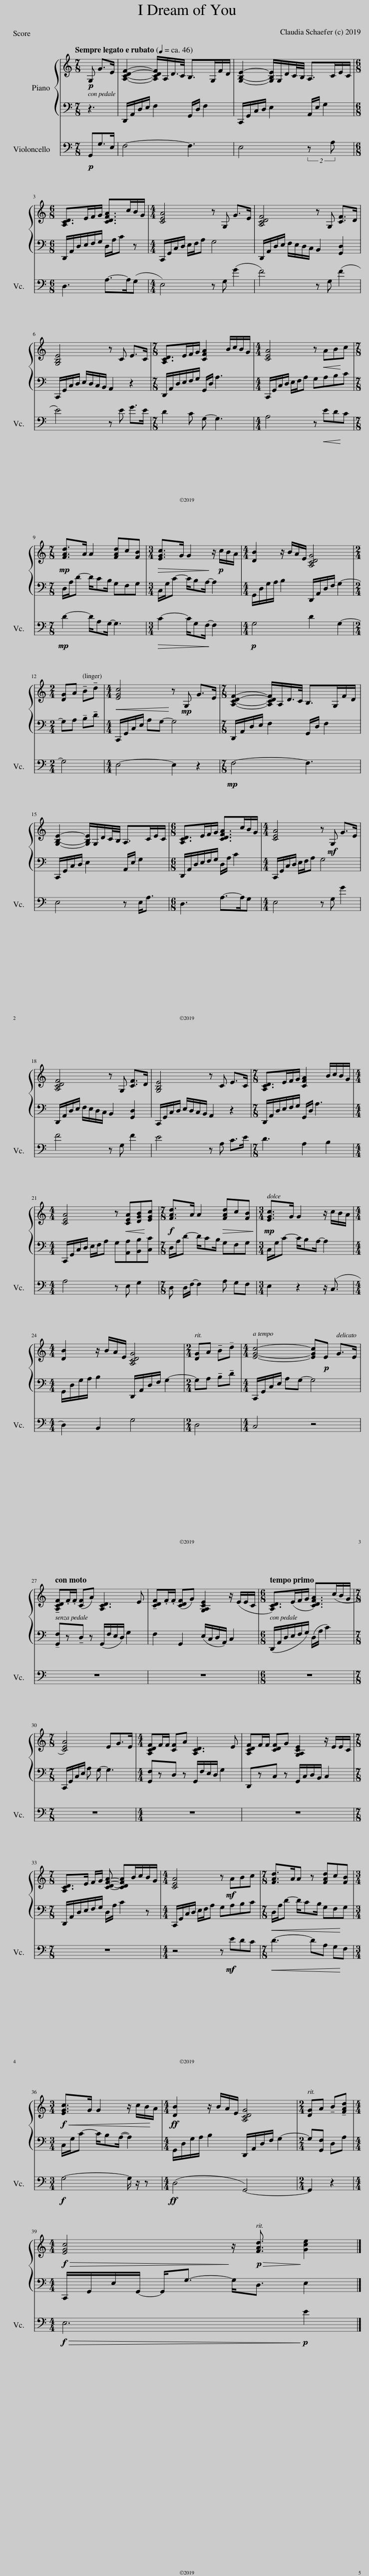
X:1
%%score { 1 | 2 } 3
L:1/8
Q:1/4=46
M:7/8
I:linebreak $
K:C
V:1 treble
V:2 bass
V:3 bass
V:1
!p! G, G>E | [A,CDF]2- [A,CDF]/A,/D/>C/ B,>G,F/D/ | [G,B,E]2- [G,B,E]/G,/D/C/4B,/4 A,>CE/C/ |$[M:6/8] [A,CD]>EF/G/ [CDFA]>cB/G/ |[M:4/4] [CEA]4 z G, G>E | %5
 [A,CDF]4 z G, [CF]>D |$ [G,B,E]4 z C E>C |[M:7/8] [A,CD]>EF/G/ [CFA]2 B/c/B/G/ |[M:4/4] [CEA]4 z!<(! AB!<)!c |$[M:7/8]!mp! [FAd]>A A2 [FAd]c[FB] | %10
[M:3/4]!>(! [EGc]>G G2!>)! z/!p! c/B/A/ |[M:4/4] [DB]2 z/ B/A/E/ [A,CDG]4 |$[M:2/4] [DG]A !tenuto!B!tenuto!d |[M:4/4]!<(! [EGc]4!<)! z!mp! G, G>E |[M:7/8] [A,CDF]2- [A,CDF]/A,/D/>C/ B,>G,F/D/ |$ %15
 [G,B,E]2- [G,B,E]/G,/D/C/4B,/4 A,>CE/C/ |[M:6/8] [A,CD]>EF/G/ [CDFA]>cB/G/ |[M:4/4] [CEA]4 z!mf! G, G>E |$ [A,CDF]4 z G, [CF]>D | [G,B,E]4 z C E>C | %20
[M:7/8] [A,CD]>EF/G/ [CFA]2 B/c/B/G/ |$[M:4/4] [CEA]4 z!<(! [CEA][DGB]!<)![EGc] |[M:7/8]!f! [FAd]>A A2!>(! [FAd]c[FB]!>)! |[M:3/4]!mp! [EGc]>G G2 z/ c/B/A/ |$[M:4/4] [DB]2 z/ B/A/E/ [A,CDG]4 | %25
[M:2/4] [DG]A !tenuto!B!tenuto!d |[M:4/4] [EGc]4- [EGc]!p!E G>E |$ !tenuto![A,CDF].F/.F/ ([CF]A) [A,CD]3 E | !tenuto![CDF].F/.F/ ([CDF]G) [G,A,CE]2 z/ (E/E/C/ |[M:6/8] [A,CD]>)(EF/G/ [CDFA]>)(cB/G/ |$ %30
[M:7/8] [CEA]4) EG>E |[M:4/4] [A,CDF]F/F/ [CF]A [A,CD]3 E | [A,CDF]F/F/ [CDF]G [G,A,CE]2 z/ E/E/C/ |$[M:7/8] [A,CD]>E F/G/ [CDFA]- [CDFA]B/c/B/G/ |[M:4/4] [CEA]4 z!mf! ABc | %35
[M:7/8] [FAd]>AA z [FAd]c[FB] |$[M:3/4]!f!!<(! [EGc]>G G2 z/ c/B/!<)!A/ |[M:4/4]!ff! [DB]2 z/ B/A/E/ [A,CDG]4 |[M:2/4] [DG]A !tenuto!B!tenuto![FAd] |$[M:4/4]!f!!>(! [EGc]4!>)! z/!p!!>(! [FAd]3/2!>)! [Gce]2 |] %40
V:2
 z3 | D,,/A,,/D,/E,/ F,2 G,,/D,/ F,2 | C,,/G,,/C,/D,/ E,2 A,,/E,/ G,2 |$[M:6/8] D,,/A,,/D,/E,/F,/G,/ D,/A,/C z |[M:4/4] C,,/G,,/C,/D,/ E,/F,/A, G,4 | %5
 D,,/A,,/D,/E,/ F,/E,/D,/C,/ B,,2 [G,,D,]2 |$ C,,/G,,/C,/D,/ E,/D,/C,/B,,/ A,,2 z2 |[M:7/8] D,,/A,,/D,/E,/F,/G,/ G,,/D,/ A,3 |[M:4/4] C,,/G,,/C,/D,/ E,/F,/A, G,A,B,C |$[M:7/8] D,/A,/D- D/CB,/ G,F,G, | %10
[M:3/4] C,/G,/C- C/B,A,/- A,2 |[M:4/4] G,,/D,/G,/A,/ B,2 D,,/A,,/D,/F,/ G,2- |$[M:2/4] G,A, !tenuto!B,!tenuto!D |[M:4/4] C,,/G,,/C,/E,/ A,G,- G,4 |[M:7/8] D,,/A,,/D,/E,/ F,2 G,,/D,/ F,2 |$ %15
 C,,/G,,/C,/D,/ E,2 A,,/E,/ G,2 |[M:6/8] D,,/A,,/D,/E,/F,/G,/ D,/A,/ C2 |[M:4/4] C,,/G,,/C,/D,/ E,/F,/A, G,4 |$ D,,/A,,/D,/E,/ F,/E,/D,/C,/ B,,2 [G,,D,]2 | C,,/G,,/C,/D,/ E,/D,/C,/B,,/ A,,2 z2 | %20
[M:7/8] D,,/A,,/D,/E,/F,/G,/ G,,/D,/ A,3 |$[M:4/4] C,,/G,,/C,/D,/ E,/F,/A, G,[A,,A,][B,,B,][C,C] |[M:7/8] D,/A,/D- D/CB,/ G,F,G, |[M:3/4] C,/G,/C- C/B,A,/- A,2 |$[M:4/4] G,,/D,/G,/A,/ B,2 D,,/A,,/D,/F,/ G,2- | %25
[M:2/4] G,A, !tenuto!B,!tenuto!D |[M:4/4] C,,/G,,/C,/E,/ A,G,- G,4 |$ !tenuto![G,,F,]z!tenuto!D, z (G,,/F,/E,/D,/) G,2 | F,2 G,,2 (E,/C,/D,/A,,/) C,2 |[M:6/8] (D,,/A,,/D,/E,/F,/G,/) (D,/A,/ C2) |$ %30
[M:7/8] C,,/G,,/C,/E,/ A, G,- G,3 |[M:4/4] [G,,F,]zD, z G,,/F,/E,/D,/ G,2 | D,,zC, z G,,/C,/D,/B,,/ C,2 |$[M:7/8] D,,/A,,/D,/E,/F,/G,/ D,/A,/ C2 z |[M:4/4] C,,/G,,/C,/D,/ E,/F,/A, G,A,B,C | %35
[M:7/8]!<(! D,/A,/D- D/CB,/ G,F,!<)!G, |$[M:3/4] C,/G,/C- C/B,(A,/- A,2) |[M:4/4] G,,/D,/G,/A,/ B,2 D,,/A,,/D,/F,/ G,2- |[M:2/4] G,[G,,F,] D,A, |$[M:4/4] C,,/G,,/E,/G,,/- G,,<G,- G,<D, E,2 |] %40
V:3
!p! G,,G,>E, | F,4- F,3 | E,4 (2:3:2z A, |$[M:6/8] D,3 A,->A,(G, |[M:4/4] E,4) z G, (G2 | %5
 F4) z G, (F2 |$ E4) z E G>E |[M:7/8] D2 C G,- G,3 |[M:4/4] A,4 z!<(! ED!<)!C |$[M:7/8]!mp! D2- D/A,G,/- G,3 | %10
[M:3/4]!>(! C2- C/G,F,/-!>)! F,2 |[M:4/4]!p! G,4 D2 G,2- |$[M:2/4] G,4 |[M:4/4] E,4- E,2 z2 |[M:7/8]!mp! F,4- F,3 |$ %15
 E,4 z E,<A, |[M:6/8] D,3 A,->A,G, |[M:4/4] E,4 z G, G2 |$ F4 z G, F2 | E4 z A, C>E | %20
[M:7/8] D3 A,2 B,2 |$[M:4/4] A,4 z E, G,2 |[M:7/8] D, D,/F,/- F,2 A, G,F, |[M:3/4] E,2 z2 z/ (C,3/2 |$[M:4/4] D,2) B,,2 G,4 | %25
[M:2/4] D,4 |[M:4/4] C,4 z4 |$ z8 | z8 |[M:6/8] z6 |$ %30
[M:7/8] z7 |[M:4/4] z8 | z8 |$[M:7/8] z7 |[M:4/4] z4 z!mf! EDC | %35
[M:7/8]!<(! D3- DA, G,!<)!F, |$[M:3/4]!f! G,4- G,/ z/ z |[M:4/4]!ff! (D,4 G,,4-) |[M:2/4] G,,2 z2 |$[M:4/4]!f!!>(! E,6!>)!!p! E2 |] %40
